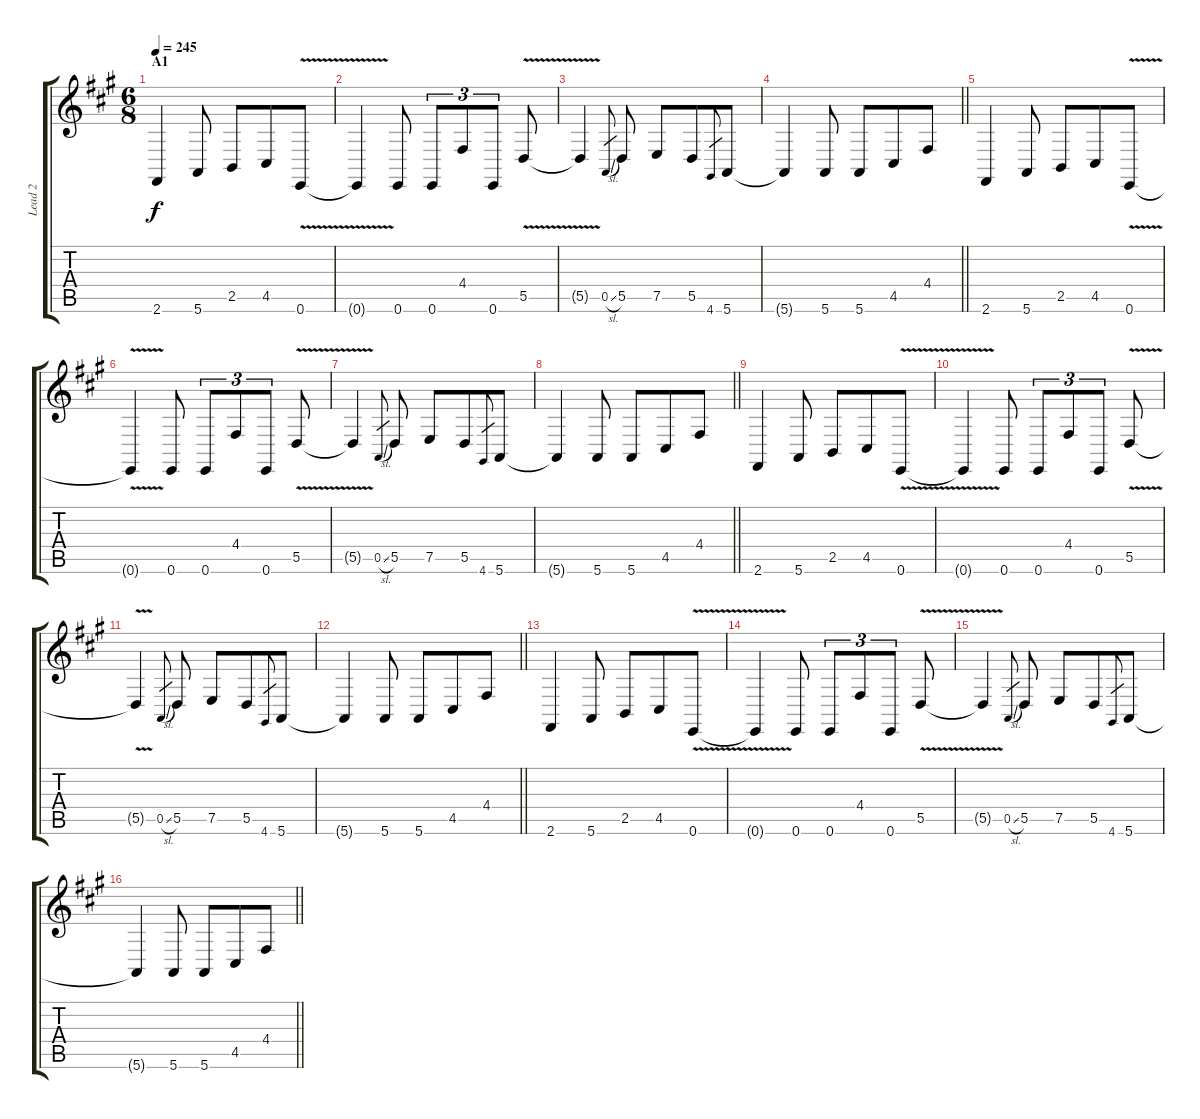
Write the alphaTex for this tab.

\track ("Lead 2" "Lead 2") {instrument lead2sawtooth}
\staff {score tabs}
\tuning (E4 B3 G3 D3 A2 E2) {hide}
\ts (6 8)
\section ("" "A1")
\tempo 245
\clef g2
\ks a
2.6.4{dy f} 5.6.8 2.5.8 4.5.8 0.6{v}.8 |
0.6{t}.4 0.6.8 0.6.8{tu (3 2)} 4.4.8{tu (3 2)} 0.6.8{tu (3 2)} 5.5{v}.8 |
5.5{t}.4 0.5{sl}.8{gr} 5.5.8 7.5.8 5.5.8 4.6.8{gr} 5.6.8 |
\barLineRight lightlight
5.6{t}.4 5.6.8 5.6.8 4.5.8 4.4.8 |
\section ("" "")
2.6.4 5.6.8 2.5.8 4.5.8 0.6{v}.8 |
0.6{t}.4 0.6.8 0.6.8{tu (3 2)} 4.4.8{tu (3 2)} 0.6.8{tu (3 2)} 5.5{v}.8 |
5.5{t}.4 0.5{sl}.8{gr} 5.5.8 7.5.8 5.5.8 4.6.8{gr} 5.6.8 |
\barLineRight lightlight
5.6{t}.4 5.6.8 5.6.8 4.5.8 4.4.8 |
\section ("" "")
2.6.4 5.6.8 2.5.8 4.5.8 0.6{v}.8 |
0.6{t}.4 0.6.8 0.6.8{tu (3 2)} 4.4.8{tu (3 2)} 0.6.8{tu (3 2)} 5.5{v}.8 |
5.5{t}.4 0.5{sl}.8{gr} 5.5.8 7.5.8 5.5.8 4.6.8{gr} 5.6.8 |
\barLineRight lightlight
5.6{t}.4 5.6.8 5.6.8 4.5.8 4.4.8 |
\section ("" "")
2.6.4 5.6.8 2.5.8 4.5.8 0.6{v}.8 |
0.6{t}.4 0.6.8 0.6.8{tu (3 2)} 4.4.8{tu (3 2)} 0.6.8{tu (3 2)} 5.5{v}.8 |
5.5{t}.4 0.5{sl}.8{gr} 5.5.8 7.5.8 5.5.8 4.6.8{gr} 5.6.8 |
\barLineRight lightlight
5.6{t}.4 5.6.8 5.6.8 4.5.8 4.4.8
